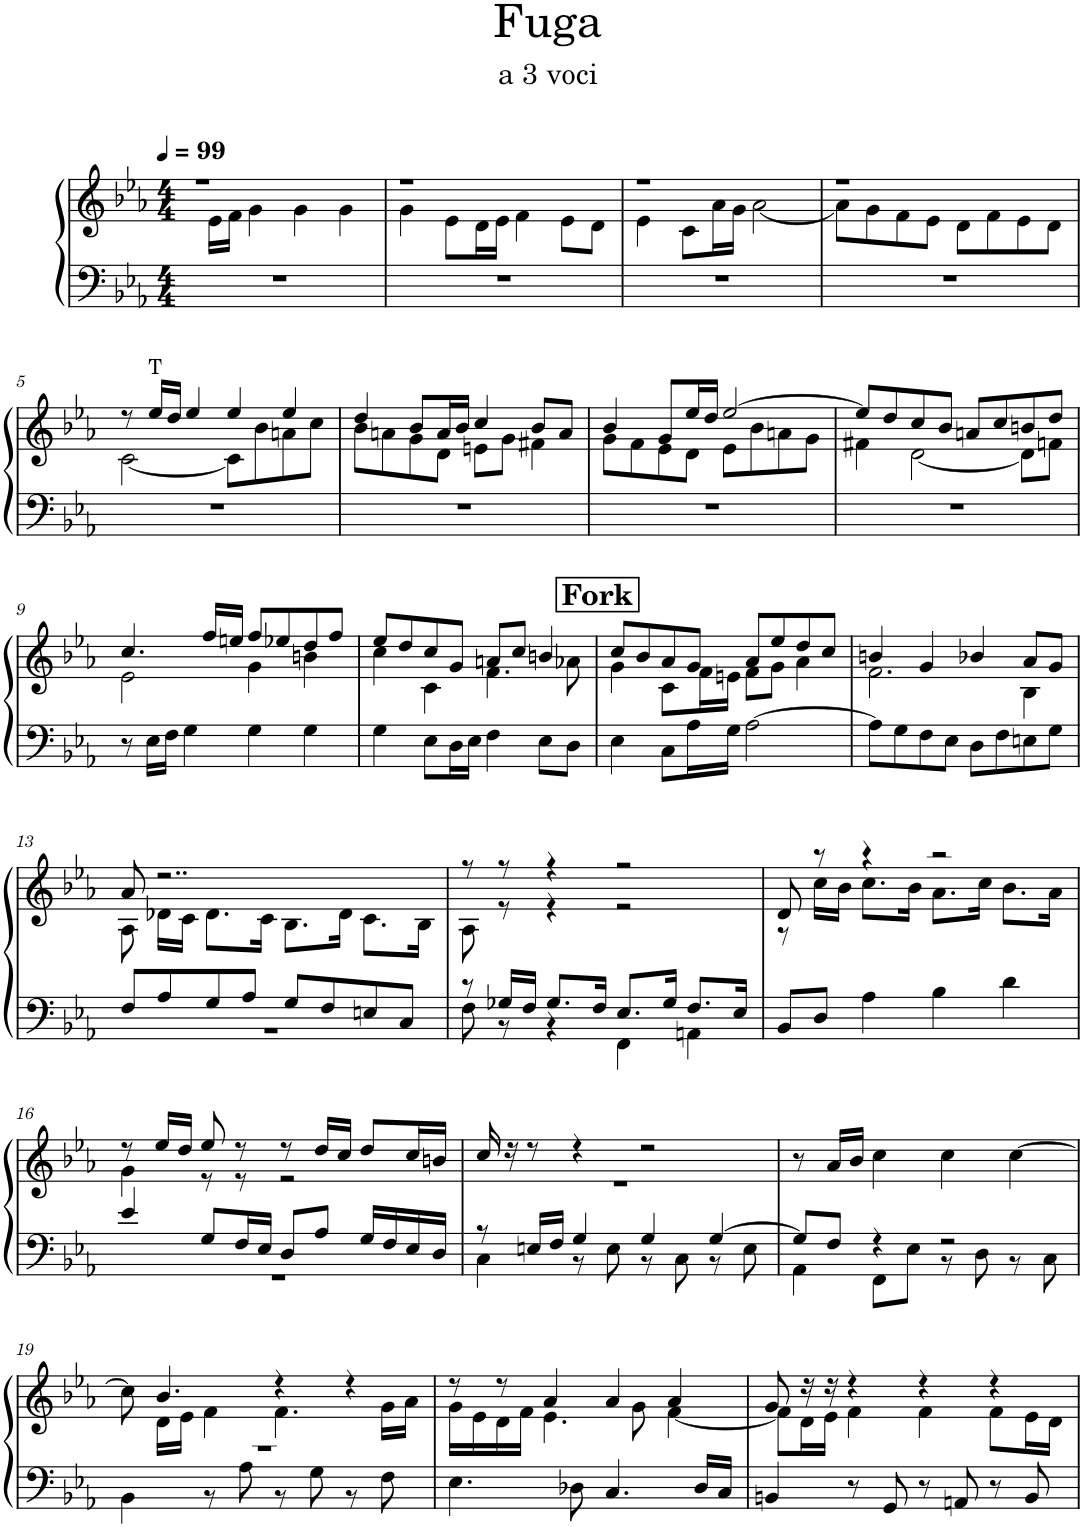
**kern	**kern
*part1	*part1
*staff2	*staff1
*I"Piano 3	*
*I'P-no 3	*
*clefF4	*clefG2
*k[b-e-a-]	*k[b-e-a-]
*M4/4	*M4/4
*MM99	*MM99
=1	=1
*	*^
1r	1r	8ryy
.	.	16e-\LL
.	.	16f\JJ
.	.	4g\
.	.	4g\
.	.	4g\
=2	=2	=2
1r	1r	4g\
.	.	8e-\L
.	.	16d\L
.	.	16e-\JJ
.	.	4f\
.	.	8e-\L
.	.	8d\J
=3	=3	=3
1r	1r	4e-\
.	.	8c\L
.	.	16a-\L
.	.	16g\JJ
.	.	[2a-\
=4	=4	=4
1r	1r	8a-\L]
.	.	8g\
.	.	8f\
.	.	8e-\J
.	.	8d\L
.	.	8f\
.	.	8e-\
.	.	8d\J
!!LO:LB:g=z	!!
=5	=5	=5
1r	8r	[2c\
!	!LO:TX:a:t=T	!
.	16ee-/LL	.
.	16dd/JJ	.
.	4ee-/	.
.	4ee-/	8c\L]
.	.	8b-\
.	4ee-/	8an\
.	.	8cc\J
=6	=6	=6
1r	4dd/	8b-\L
.	.	8an\
.	8b-/L	8g\
.	16a/L	8d\J
.	16b-/JJ	.
.	4cc/	8en\L
.	.	8g\J
.	8b-/L	4f#X\
.	8a/J	.
=7	=7	=7
1r	4b-/	8g\L
.	.	8f\
.	8g/L	8e-\
.	16ee-/L	8d\J
.	16dd/JJ	.
.	[2ee-/	8e-\L
.	.	8b-\
.	.	8an\
.	.	8g\J
=8	=8	=8
1r	8ee-/L]	4f#X\
.	8dd/	.
.	8cc/	[2d\
.	8b-/J	.
.	8an/L	.
.	8cc/	.
.	8bn/	8d\L]
.	8dd/J	8fn\J
!!LO:LB:g=z	!!
=9	=9	=9
8r	4.cc/	2e-\
16E-\LL	.	.
16F\JJ	.	.
4G\	.	.
.	16ff/LL	.
.	16een/JJ	.
4G\	8ff/L	4g\
.	8ee-X/	.
4G\	8dd/	4bn\
.	8ff/J	.
=10	=10	=10
4G\	8ee-/L	4cc\
.	8dd/	.
8E-\L	8cc/	4c\
16D\L	8g/J	.
16E-\JJ	.	.
4F\	8an/L	4.f\
.	8cc/J	.
8E-\L	4bn/	.
8D\J	.	8a-X\
!!LO:REH:place=s1:a:B:cj:fs=14:t=Fork	!!
=11	=11	=11
4E-\	8cc/L	4g\
.	8b-/	.
8C\L	8a-/	8c\L
16A-\L	8g/J	16f\L
16G\JJ	.	16en\JJ
[2A-\	8a-/L	8f\L
.	8ee-/	8g\J
.	8dd/	4a-\
.	8cc/J	.
=12	=12	=12
8A-\L]	4bn/	2.f\
8G\	.	.
8F\	4g/	.
8E-\J	.	.
8D\L	4b-X/	.
8F\	.	.
8En\	8a-/L	4B-\
8G\J	8g/J	.
!!LO:LB:g=z	!!
=13	=13	=13
*^	*	*
8F/L	1r	8a-/	8A-\
8A-/	.	2..r	16d-X\LL
.	.	.	16c\JJ
8G/	.	.	8.d-\L
8A-/J	.	.	.
.	.	.	16c\Jk
8G/L	.	.	8.B-\L
8F/	.	.	.
.	.	.	16d-\Jk
8En/	.	.	8.c\L
8C/J	.	.	.
.	.	.	16B-\Jk
=14	=14	=14	=14
8r	8F\	8r	8A-\
16G-X/LL	8r	8r	8r
16F/JJ	.	.	.
8.G-/L	4r	4r	4r
16F/Jk	.	.	.
8.E-/L	4FF\	2r	2r
16G-/Jk	.	.	.
8.F/L	4AAn\	.	.
16E-/Jk	.	.	.
*v	*v	*	*
=15	=15	=15
8BB-/L	8d/	8r
8D/J	8r	16cc\LL
.	.	16b-\JJ
4A-\	4r	8.cc\L
.	.	16b-\Jk
4B-\	2r	8.a-\L
.	.	16cc\Jk
4d\	.	8.b-\L
.	.	16a-\Jk
!!LO:LB:g=z	!!
=16	=16	=16
*^	*	*
4e-/	1r	8r	4g\
.	.	16ee-/LL	.
.	.	16dd/JJ	.
8G/L	.	8ee-/	8r
16F/L	.	8r	8r
16E-/JJ	.	.	.
8D/L	.	8r	2r
8A-/J	.	16dd/LL	.
.	.	16cc/JJ	.
16G/LL	.	8dd/L	.
16F/	.	.	.
16E-/	.	16cc/L	.
16D/JJ	.	16bn/JJ	.
=17	=17	=17	=17
8r	4C\	16cc/	1r
.	.	16r	.
16En/LL	.	8r	.
16F/JJ	.	.	.
4G/	8r	4r	.
.	8E\	.	.
4G/	8r	2r	.
.	8C\	.	.
[4G/	8r	.	.
.	8E\	.	.
*	*	*v	*v
=18	=18	=18
8G/L]	4AA-\	8r
8F/J	.	16a-/LL
.	.	16b-/JJ
4r	8FF\L	4cc\
.	8E-\J	.
2r	8r	4cc\
.	8D\	.
.	8r	[4cc\
.	8C\	.
!!LO:LB:g=z
=19	=19	=19
*	*	*^
1r	4BB-\	8cc\]	8ryy
.	.	4.b-/	16d\LL
.	.	.	16e-\JJ
.	8r	.	4f\
.	8A-\	.	.
.	8r	4r	4.f\
.	8G\	.	.
.	8r	4r	.
.	8F\	.	16g\LL
.	.	.	16a-\JJ
*v	*v	*	*
=20	=20	=20
4.E-\	8r	16g\LL
.	.	16e-\
.	8r	16d\
.	.	16f\JJ
.	4a-/	4.e-\
8D-X\	.	.
4.C/	4a-/	.
.	.	8g\
.	4a-/	[4f\
16D-/LL	.	.
16C/JJ	.	.
=21	=21	=21
4BBn/	8g/	8f\L]
.	16r	16d\L
.	16r	16e-\JJ
8r	4r	4f\
8GG/	.	.
8r	4r	4f\
8AAn/	.	.
8r	4r	8f\L
8BB/	.	16e-\L
.	.	16d\JJ
*	*v	*v
=	=
*-	*-
